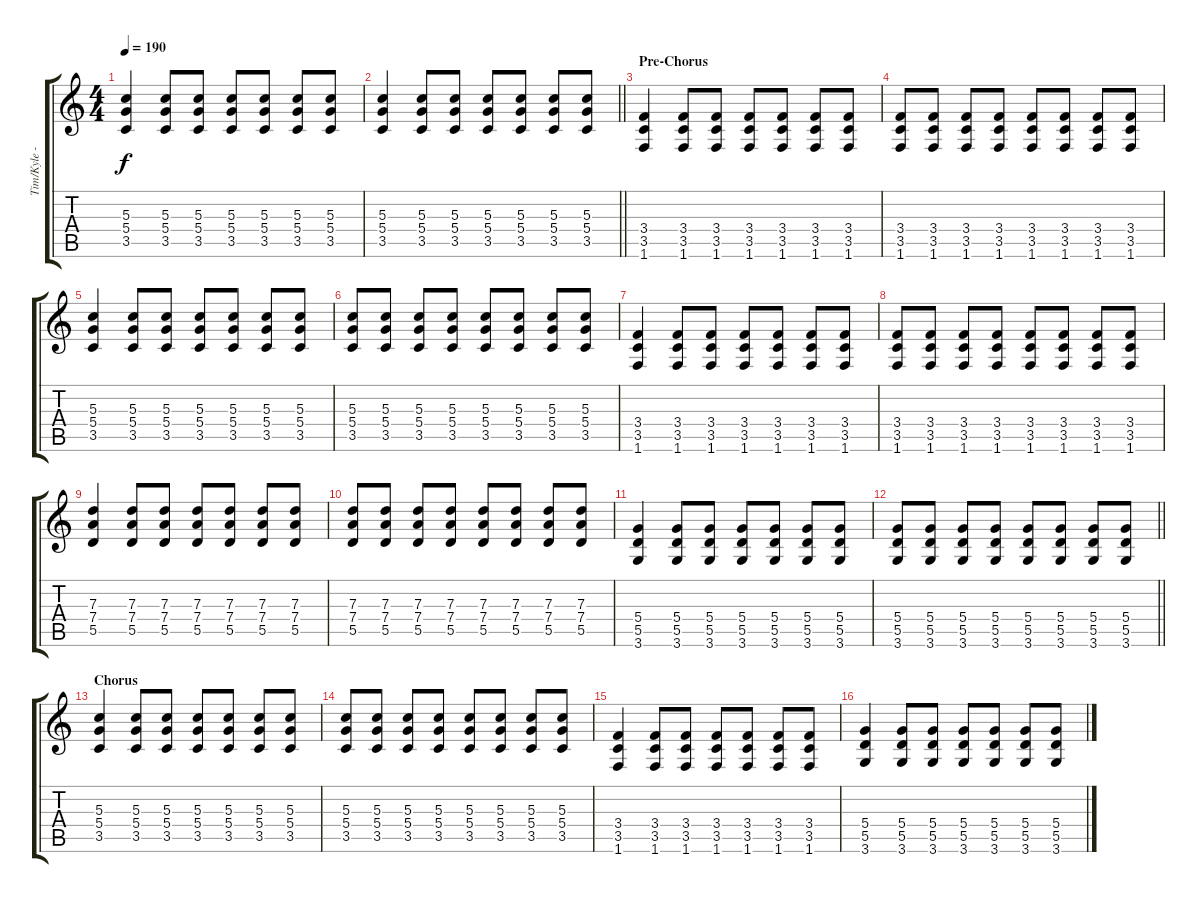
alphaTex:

\track ("Tim/Kyle - Guitar" "Tim/Kyle -") {instrument distortionguitar}
\staff {score tabs}
\tuning (E4 B3 G3 D3 A2 E2) {hide}
\ts (4 4)
\tempo 190
\clef g2
\ks c
(5.3 5.4 3.5).4{dy f} (5.3 5.4 3.5).8 (5.3 5.4 3.5).8 (5.3 5.4 3.5).8 (5.3 5.4 3.5).8 (5.3 5.4 3.5).8 (5.3 5.4 3.5).8 |
\barLineRight lightlight
(5.3 5.4 3.5).4 (5.3 5.4 3.5).8 (5.3 5.4 3.5).8 (5.3 5.4 3.5).8 (5.3 5.4 3.5).8 (5.3 5.4 3.5).8 (5.3 5.4 3.5).8 |
\section ("" "Pre-Chorus")
(3.4 3.5 1.6).4 (3.4 3.5 1.6).8 (3.4 3.5 1.6).8 (3.4 3.5 1.6).8 (3.4 3.5 1.6).8 (3.4 3.5 1.6).8 (3.4 3.5 1.6).8 |
(3.4 3.5 1.6).8 (3.4 3.5 1.6).8 (3.4 3.5 1.6).8 (3.4 3.5 1.6).8 (3.4 3.5 1.6).8 (3.4 3.5 1.6).8 (3.4 3.5 1.6).8 (3.4 3.5 1.6).8 |
(5.3 5.4 3.5).4 (5.3 5.4 3.5).8 (5.3 5.4 3.5).8 (5.3 5.4 3.5).8 (5.3 5.4 3.5).8 (5.3 5.4 3.5).8 (5.3 5.4 3.5).8 |
(5.3 5.4 3.5).8 (5.3 5.4 3.5).8 (5.3 5.4 3.5).8 (5.3 5.4 3.5).8 (5.3 5.4 3.5).8 (5.3 5.4 3.5).8 (5.3 5.4 3.5).8 (5.3 5.4 3.5).8 |
(3.4 3.5 1.6).4 (3.4 3.5 1.6).8 (3.4 3.5 1.6).8 (3.4 3.5 1.6).8 (3.4 3.5 1.6).8 (3.4 3.5 1.6).8 (3.4 3.5 1.6).8 |
(3.4 3.5 1.6).8 (3.4 3.5 1.6).8 (3.4 3.5 1.6).8 (3.4 3.5 1.6).8 (3.4 3.5 1.6).8 (3.4 3.5 1.6).8 (3.4 3.5 1.6).8 (3.4 3.5 1.6).8 |
(7.3 7.4 5.5).4 (7.3 7.4 5.5).8 (7.3 7.4 5.5).8 (7.3 7.4 5.5).8 (7.3 7.4 5.5).8 (7.3 7.4 5.5).8 (7.3 7.4 5.5).8 |
(7.3 7.4 5.5).8 (7.3 7.4 5.5).8 (7.3 7.4 5.5).8 (7.3 7.4 5.5).8 (7.3 7.4 5.5).8 (7.3 7.4 5.5).8 (7.3 7.4 5.5).8 (7.3 7.4 5.5).8 |
(5.4 5.5 3.6).4 (5.4 5.5 3.6).8 (5.4 5.5 3.6).8 (5.4 5.5 3.6).8 (5.4 5.5 3.6).8 (5.4 5.5 3.6).8 (5.4 5.5 3.6).8 |
\barLineRight lightlight
(5.4 5.5 3.6).8 (5.4 5.5 3.6).8 (5.4 5.5 3.6).8 (5.4 5.5 3.6).8 (5.4 5.5 3.6).8 (5.4 5.5 3.6).8 (5.4 5.5 3.6).8 (5.4 5.5 3.6).8 |
\section ("" "Chorus")
(5.3 5.4 3.5).4 (5.3 5.4 3.5).8 (5.3 5.4 3.5).8 (5.3 5.4 3.5).8 (5.3 5.4 3.5).8 (5.3 5.4 3.5).8 (5.3 5.4 3.5).8 |
(5.3 5.4 3.5).8 (5.3 5.4 3.5).8 (5.3 5.4 3.5).8 (5.3 5.4 3.5).8 (5.3 5.4 3.5).8 (5.3 5.4 3.5).8 (5.3 5.4 3.5).8 (5.3 5.4 3.5).8 |
(3.4 3.5 1.6).4 (3.4 3.5 1.6).8 (3.4 3.5 1.6).8 (3.4 3.5 1.6).8 (3.4 3.5 1.6).8 (3.4 3.5 1.6).8 (3.4 3.5 1.6).8 |
(5.4 5.5 3.6).4 (5.4 5.5 3.6).8 (5.4 5.5 3.6).8 (5.4 5.5 3.6).8 (5.4 5.5 3.6).8 (5.4 5.5 3.6).8 (5.4 5.5 3.6).8
